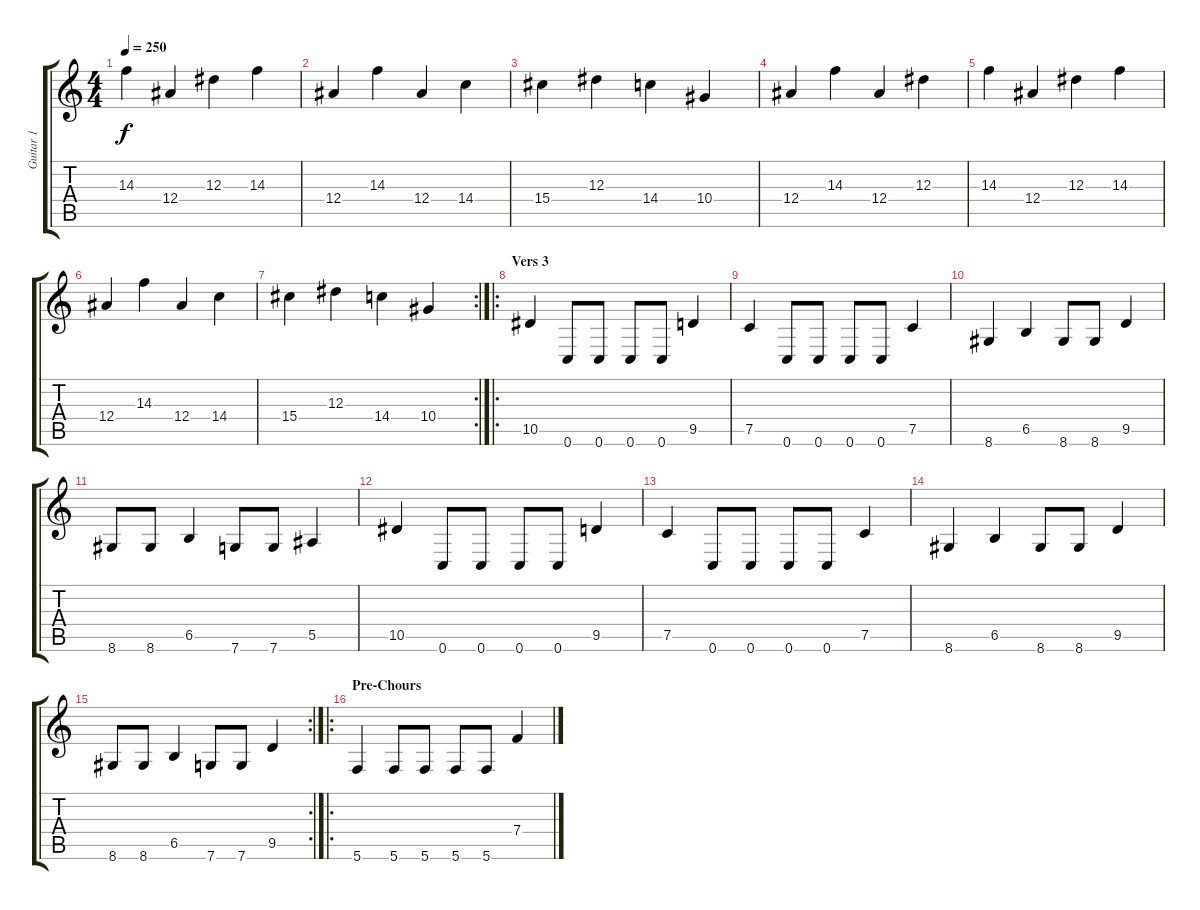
\track ("Guitar 1" "Guitar 1") {instrument distortionguitar}
\staff {score tabs}
\tuning (C4 G3 Eb3 Bb2 F2 C2) {hide}
\ts (4 4)
\tempo 250
\clef g2
\ks c
14.3.4{dy f} 12.4.4 12.3.4 14.3.4 |
12.4.4 14.3.4 12.4.4 14.4.4 |
15.4.4 12.3.4 14.4.4 10.4.4 |
12.4.4 14.3.4 12.4.4 12.3.4 |
14.3.4 12.4.4 12.3.4 14.3.4 |
12.4.4 14.3.4 12.4.4 14.4.4 |
\rc 2
15.4.4 12.3.4 14.4.4 10.4.4 |
\ro
\section ("" "Vers 3")
10.5.4 0.6.8 0.6.8 0.6.8 0.6.8 9.5.4 |
7.5.4 0.6.8 0.6.8 0.6.8 0.6.8 7.5.4 |
8.6.4 6.5.4 8.6.8 8.6.8 9.5.4 |
8.6.8 8.6.8 6.5.4 7.6.8 7.6.8 5.5.4 |
10.5.4 0.6.8 0.6.8 0.6.8 0.6.8 9.5.4 |
7.5.4 0.6.8 0.6.8 0.6.8 0.6.8 7.5.4 |
8.6.4 6.5.4 8.6.8 8.6.8 9.5.4 |
\rc 2
8.6.8 8.6.8 6.5.4 7.6.8 7.6.8 9.5.4 |
\ro
\section ("" "Pre-Chours")
5.6.4 5.6.8 5.6.8 5.6.8 5.6.8 7.4.4
